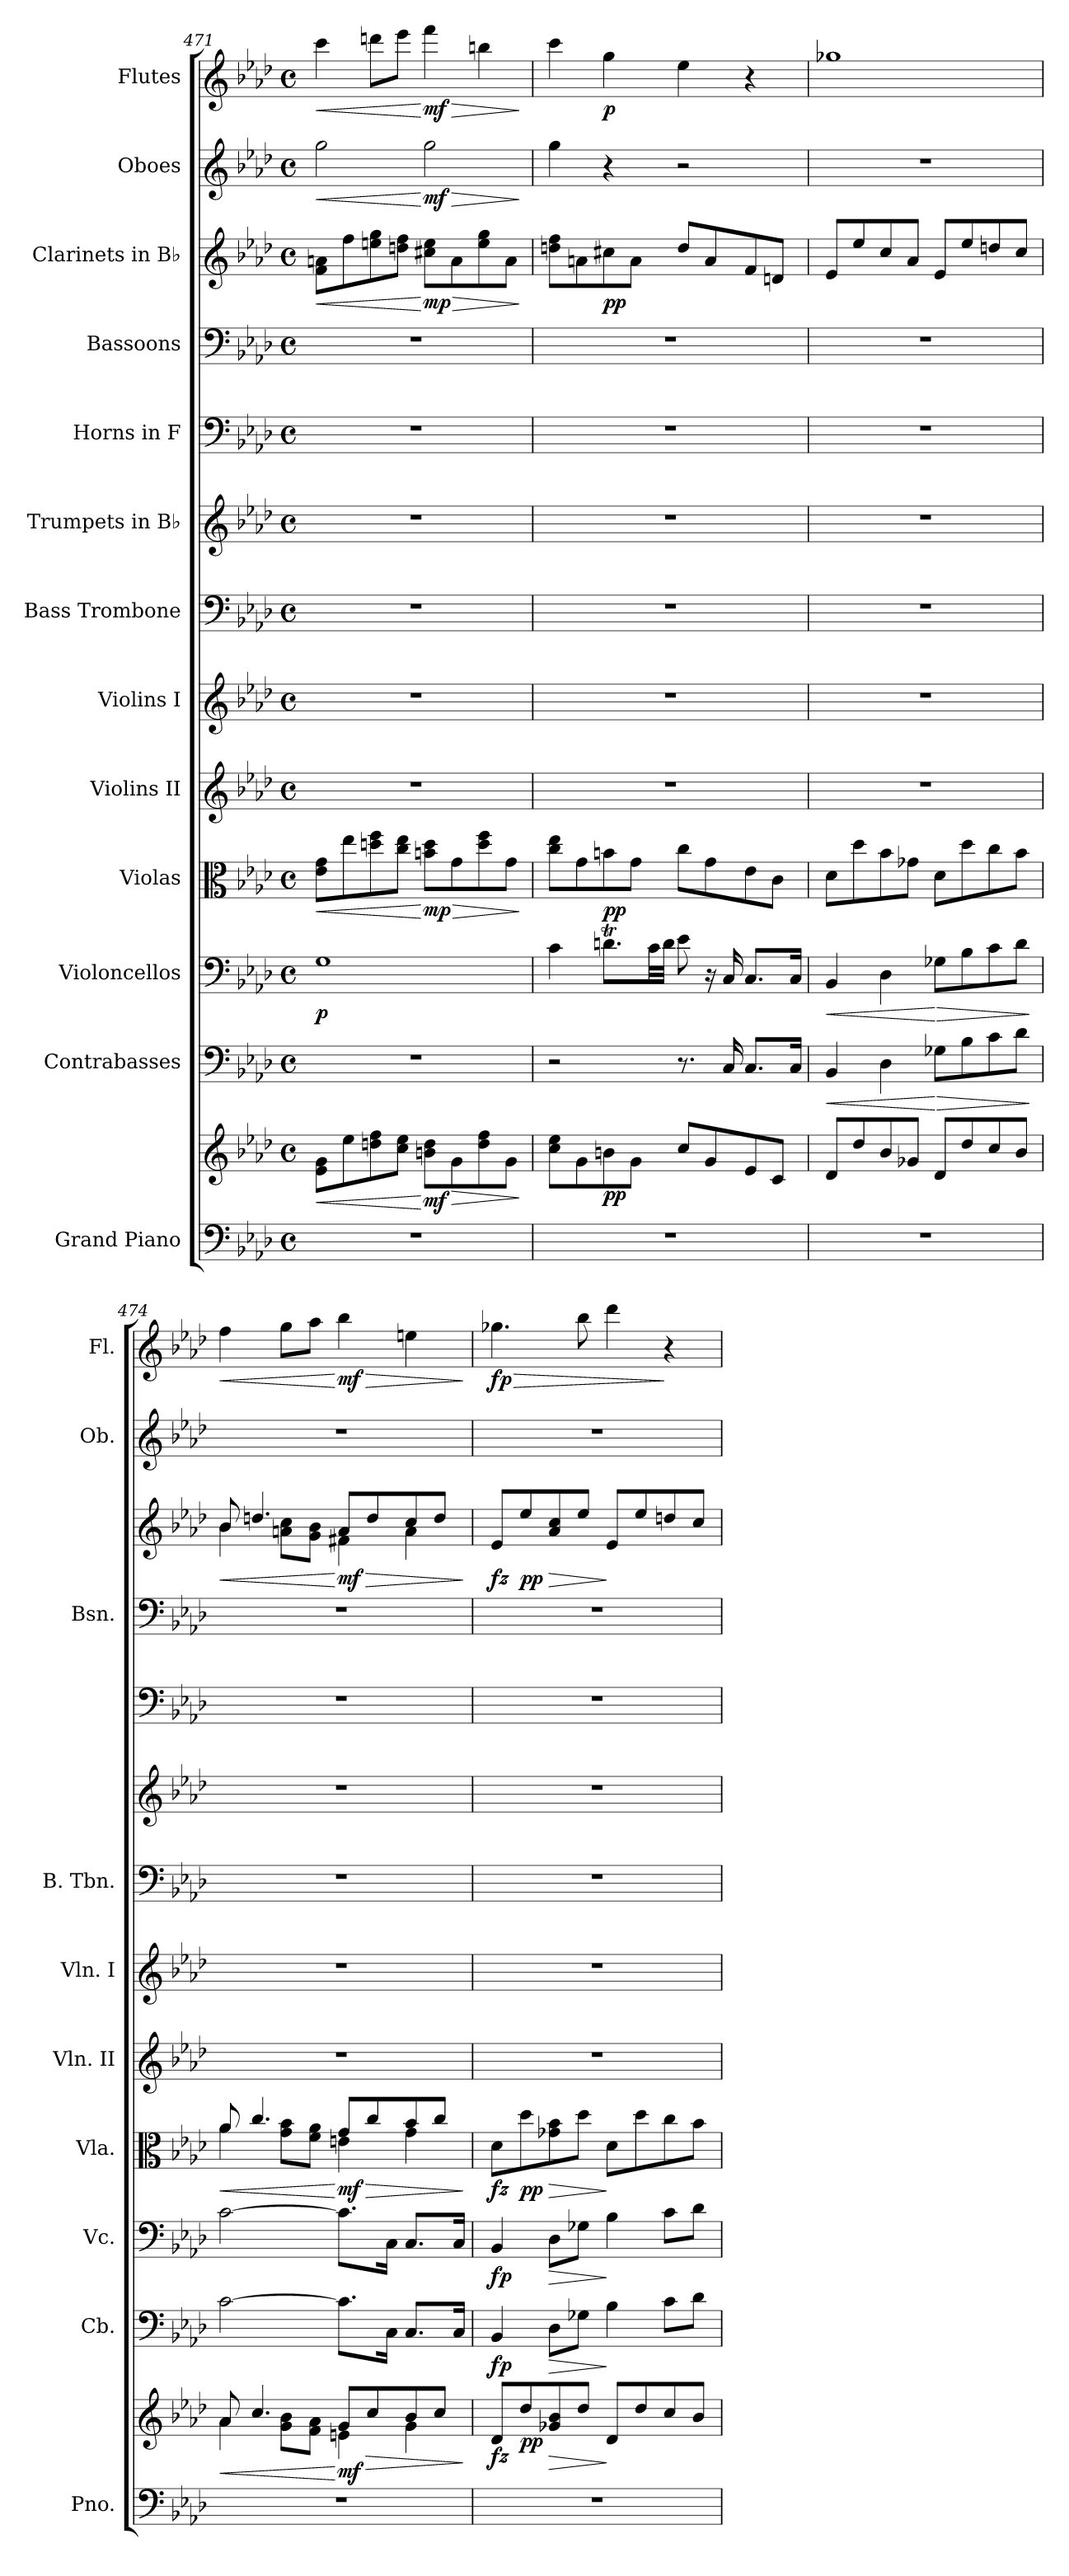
**kern	**kern	**dynam	**kern	**dynam	**kern	**dynam	**kern	**dynam	**kern	**kern	**kern	**kern	**kern	**kern	**kern	**dynam	**kern	**dynam	**kern	**dynam
*part13	*part13	*part13	*part12	*part12	*part11	*part11	*part10	*part10	*part9	*part8	*part7	*part6	*part5	*part4	*part3	*part3	*part2	*part2	*part1	*part1
*staff14	*staff13	*staff13/14	*staff12	*staff12	*staff11	*staff11	*staff10	*staff10	*staff9	*staff8	*staff7	*staff6	*staff5	*staff4	*staff3	*staff3	*staff2	*staff2	*staff1	*staff1
*I"Grand Piano	*	*	*I"Contrabasses	*	*I"Violoncellos	*	*I"Violas	*	*I"Violins II	*I"Violins I	*I"Bass Trombone	*I"Trumpets in B♭	*I"Horns in F	*I"Bassoons	*I"Clarinets in B♭	*	*I"Oboes	*	*I"Flutes	*
*I'Pno.	*	*	*I'Cb.	*	*I'Vc.	*	*I'Vla.	*	*I'Vln. II	*I'Vln. I	*I'B. Tbn.	*	*	*I'Bsn.	*	*	*I'Ob.	*	*I'Fl.	*
*clefF4	*clefG2	*	*clefF4	*	*clefF4	*	*clefC3	*	*clefG2	*clefG2	*clefF4	*clefG2	*clefF4	*clefF4	*clefG2	*	*clefG2	*	*clefG2	*
*	*	*	*ITrd7c12	*	*	*	*	*	*	*	*	*ITrd1c2	*ITrd4c7	*	*ITrd1c2	*	*	*	*	*
*k[b-e-a-d-]	*k[b-e-a-d-]	*	*k[b-e-a-d-]	*	*k[b-e-a-d-]	*	*k[b-e-a-d-]	*	*k[b-e-a-d-]	*k[b-e-a-d-]	*k[b-e-a-d-]	*k[b-e-a-d-g-c-]	*k[b-e-a-d-g-]	*k[b-e-a-d-]	*k[b-e-a-d-g-c-]	*	*k[b-e-a-d-]	*	*k[b-e-a-d-]	*
*M4/4	*M4/4	*	*M4/4	*	*M4/4	*	*M4/4	*	*M4/4	*M4/4	*M4/4	*M4/4	*M4/4	*M4/4	*M4/4	*	*M4/4	*	*M4/4	*
*met(c)	*met(c)	*	*met(c)	*	*met(c)	*	*met(c)	*	*met(c)	*met(c)	*met(c)	*met(c)	*met(c)	*met(c)	*met(c)	*	*met(c)	*	*met(c)	*
=471	=471	=471	=471	=471	=471	=471	=471	=471	=471	=471	=471	=471	=471	=471	=471	=471	=471	=471	=471	=471
!	!	!LO:HP:b	!	!	!	!LO:DY:b	!	!LO:HP:b	!	!	!	!	!	!	!	!LO:HP:b	!	!LO:HP:b	!	!LO:HP:b
1r	8e-\ 8g\L	<	1r	.	1G	p	8e-\ 8g\L	<	1r	1r	1r	1r	1r	1r	8e-\ 8gn\L	<	2gg\	<	4ccc\	<
.	8ee-\	.	.	.	.	.	8ee-\	.	.	.	.	.	.	.	8ee-\	.	.	.	.	.
.	8ddn\ 8ff\	.	.	.	.	.	8ddn\ 8ff\	.	.	.	.	.	.	.	8ddn\ 8ff\	.	.	.	8dddn\L	.
.	8cc\ 8ee-\J	.	.	.	.	.	8cc\ 8ee-\J	.	.	.	.	.	.	.	8ccn\ 8ee-\J	.	.	.	8eee-\J	.
!	!	!LO:HP:n=1:b	!	!	!	!	!	!LO:HP:n=1:b	!	!	!	!	!	!	!	!LO:HP:n=1:b	!	!LO:HP:n=1:b	!	!LO:HP:n=1:b
!	!	!LO:DY:n=1:b	!	!	!	!	!	!LO:DY:n=1:b	!	!	!	!	!	!	!	!LO:DY:n=1:b	!	!LO:DY:n=1:b	!	!LO:DY:n=1:b
.	8bn\ 8dd\L	[ > mf	.	.	.	.	8bn\ 8dd\L	[ > mp	.	.	.	.	.	.	8bn\ 8dd\L	[ > mp	2gg\	[ > mf	4fff\	[ > mf
.	8g\	.	.	.	.	.	8g\	.	.	.	.	.	.	.	8g\	.	.	.	.	.
.	8dd\ 8ff\	.	.	.	.	.	8dd\ 8ff\	.	.	.	.	.	.	.	8dd\ 8ff\	.	.	.	4bbn\	.
.	8g\J	.	.	.	.	.	8g\J	.	.	.	.	.	.	.	8g\J	.	.	.	.	.
.	.	]	.	.	.	.	.	]	.	.	.	.	.	.	.	]	.	]	.	]
=472	=472	=472	=472	=472	=472	=472	=472	=472	=472	=472	=472	=472	=472	=472	=472	=472	=472	=472	=472	=472
1r	8cc\ 8ee-\L	.	2r	.	4c\	.	8cc\ 8ee-\L	.	1r	1r	1r	1r	1r	1r	8ccn\ 8ee-\L	.	4gg\	.	4ccc\	.
.	8g\	.	.	.	.	.	8g\	.	.	.	.	.	.	.	8gn\	.	.	.	.	.
!	!	!LO:DY:b	!	!	!	!	!	!LO:DY:b	!	!	!	!	!	!	!	!LO:DY:b	!	!	!	!LO:DY:b
.	8bn\	pp	.	.	8.dnt\L	.	8bn\	pp	.	.	.	.	.	.	8bn\	pp	4r	.	4gg\	p
.	8g\J	.	.	.	.	.	8g\J	.	.	.	.	.	.	.	8g\J	.	.	.	.	.
.	.	.	.	.	32c\LL	.	.	.	.	.	.	.	.	.	.	.	.	.	.	.
.	.	.	.	.	32d\JJJ	.	.	.	.	.	.	.	.	.	.	.	.	.	.	.
.	8cc/L	.	8.r	.	8e-\	.	8cc\L	.	.	.	.	.	.	.	8cc/L	.	2r	.	4ee-\	.
.	8g/	.	.	.	16r	.	8g\	.	.	.	.	.	.	.	8g/	.	.	.	.	.
.	.	.	16CC/	.	16C/	.	.	.	.	.	.	.	.	.	.	.	.	.	.	.
.	8e-/	.	8.CC/L	.	8.C/L	.	8e-\	.	.	.	.	.	.	.	8e-/	.	.	.	4r	.
.	8c/J	.	.	.	.	.	8c\J	.	.	.	.	.	.	.	8cn/J	.	.	.	.	.
.	.	.	16CC/Jk	.	16C/Jk	.	.	.	.	.	.	.	.	.	.	.	.	.	.	.
=473	=473	=473	=473	=473	=473	=473	=473	=473	=473	=473	=473	=473	=473	=473	=473	=473	=473	=473	=473	=473
!	!	!	!	!LO:HP:b	!	!LO:HP:b	!	!	!	!	!	!	!	!	!	!	!	!	!	!
1r	8d-/L	.	4BBB-/	<	4BB-/	<	8d-\L	.	1r	1r	1r	1r	1r	1r	8d-/L	.	1r	.	1gg-X	.
.	8dd-/	.	.	.	.	.	8dd-\	.	.	.	.	.	.	.	8dd-/	.	.	.	.	.
.	8b-/	.	4DD-\	.	4D-\	.	8b-\	.	.	.	.	.	.	.	8b-/	.	.	.	.	.
.	8g-X/J	.	.	.	.	.	8g-X\J	.	.	.	.	.	.	.	8g-/J	.	.	.	.	.
!	!	!	!	!LO:HP:n=1:b	!	!LO:HP:n=1:b	!	!	!	!	!	!	!	!	!	!	!	!	!	!
.	8d-/L	.	8GG-X\L	[ >	8G-X\L	[ >	8d-\L	.	.	.	.	.	.	.	8d-/L	.	.	.	.	.
.	8dd-/	.	8BB-\	.	8B-\	.	8dd-\	.	.	.	.	.	.	.	8dd-/	.	.	.	.	.
.	8cc/	.	8C\	.	8c\	.	8cc\	.	.	.	.	.	.	.	8ccn/	.	.	.	.	.
.	8b-/J	.	8D-\J	.	8d-\J	.	8b-\J	.	.	.	.	.	.	.	8b-/J	.	.	.	.	.
.	.	.	.	]	.	]	.	.	.	.	.	.	.	.	.	.	.	.	.	.
!!LO:PB:g=z
=474	=474	=474	=474	=474	=474	=474	=474	=474	=474	=474	=474	=474	=474	=474	=474	=474	=474	=474	=474	=474
!	!	!LO:HP:b	!	!	!	!	!	!LO:HP:b	!	!	!	!	!	!	!	!LO:HP:b	!	!	!	!LO:HP:b
*	*^	*	*	*	*	*	*^	*	*	*	*	*	*	*	*^	*	*	*	*	*
1r	8a-/	4a-\	<	[2C\	.	[2c\	.	8a-/	4a-\	<	1r	1r	1r	1r	1r	1r	8a-/	4a-\	<	1r	.	4ff\	<
.	4.cc/	.	.	.	.	.	.	4.cc/	.	.	.	.	.	.	.	.	4.ccn/	.	.	.	.	.	.
.	.	8g\ 8b-\L	.	.	.	.	.	.	8g\ 8b-\L	.	.	.	.	.	.	.	.	8gn\ 8b-\L	.	.	.	8gg\L	.
.	.	8f\ 8a-\J	.	.	.	.	.	.	8f\ 8a-\J	.	.	.	.	.	.	.	.	8f\ 8a-\J	.	.	.	8aa-\J	.
!	!	!	!LO:HP:n=1:b	!	!	!	!	!	!	!LO:HP:n=1:b	!	!	!	!	!	!	!	!	!LO:HP:n=1:b	!	!	!	!LO:HP:n=1:b
!	!	!	!LO:DY:n=1:b	!	!	!	!	!	!	!LO:DY:n=1:b	!	!	!	!	!	!	!	!	!LO:DY:n=1:b	!	!	!	!LO:DY:n=1:b
.	8g/L	4en\	[ > mf	8.C\L]	.	8.c\L]	.	8g/L	4en\	[ > mf	.	.	.	.	.	.	8g/L	4en\	[ > mf	.	.	4bb-\	[ > mf
.	8cc/	.	.	.	.	.	.	8cc/	.	.	.	.	.	.	.	.	8cc/	.	.	.	.	.	.
.	.	.	.	16CC\Jk	.	16C\Jk	.	.	.	.	.	.	.	.	.	.	.	.	.	.	.	.	.
.	8b-/	4g\	.	8.CC/L	.	8.C/L	.	8b-/	4g\	.	.	.	.	.	.	.	8b-/	4g\	.	.	.	4een\	.
.	8cc/J	.	.	.	.	.	.	8cc/J	.	.	.	.	.	.	.	.	8cc/J	.	.	.	.	.	.
.	.	.	.	16CC/Jk	.	16C/Jk	.	.	.	.	.	.	.	.	.	.	.	.	.	.	.	.	.
*	*v	*v	*	*	*	*	*	*v	*v	*	*	*	*	*	*	*	*v	*v	*	*	*	*	*
.	.	]	.	.	.	.	.	]	.	.	.	.	.	.	.	]	.	.	.	]
=475	=475	=475	=475	=475	=475	=475	=475	=475	=475	=475	=475	=475	=475	=475	=475	=475	=475	=475	=475	=475
!	!	!LO:DY:b	!	!LO:DY:b	!	!LO:DY:b	!	!LO:DY:b	!	!	!	!	!	!	!	!LO:DY:b	!	!	!	!LO:HP:b
!	!	!	!	!	!	!	!	!	!	!	!	!	!	!	!	!	!	!	!	!LO:DY:n=1:b
1r	8d-/L	fz	4BBB-/	fp	4BB-/	fp	8d-\L	fz	1r	1r	1r	1r	1r	1r	8d-/L	fz	1r	.	4.gg-X\	> fp
!	!	!LO:DY:b	!	!	!	!	!	!LO:DY:b	!	!	!	!	!	!	!	!LO:DY:b	!	!	!	!
.	8dd-/	pp	.	.	.	.	8dd-\	pp	.	.	.	.	.	.	8dd-/	pp	.	.	.	.
!	!	!LO:HP:b	!	!LO:HP:b	!	!LO:HP:b	!	!LO:HP:b	!	!	!	!	!	!	!	!LO:HP:b	!	!	!	!
.	8g-X/ 8b-/	>	8DD-\L	>	8D-\L	>	8g-X\ 8b-\	>	.	.	.	.	.	.	8g-/ 8b-/	>	.	.	.	.
.	8dd-/J	.	8GG-X\J	.	8G-X\J	.	8dd-\J	.	.	.	.	.	.	.	8dd-/J	.	.	.	8bb-\	.
.	8d-/L	]	4BB-\	]	4B-\	]	8d-\L	]	.	.	.	.	.	.	8d-/L	]	.	.	4ddd-\	.
.	8dd-/	.	.	.	.	.	8dd-\	.	.	.	.	.	.	.	8dd-/	.	.	.	.	.
.	8cc/	.	8C\L	.	8c\L	.	8cc\	.	.	.	.	.	.	.	8ccn/	.	.	.	4r	]
.	8b-/J	.	8D-\J	.	8d-\J	.	8b-\J	.	.	.	.	.	.	.	8b-/J	.	.	.	.	.
=	=	=	=	=	=	=	=	=	=	=	=	=	=	=	=	=	=	=	=	=
*-	*-	*-	*-	*-	*-	*-	*-	*-	*-	*-	*-	*-	*-	*-	*-	*-	*-	*-	*-	*-
